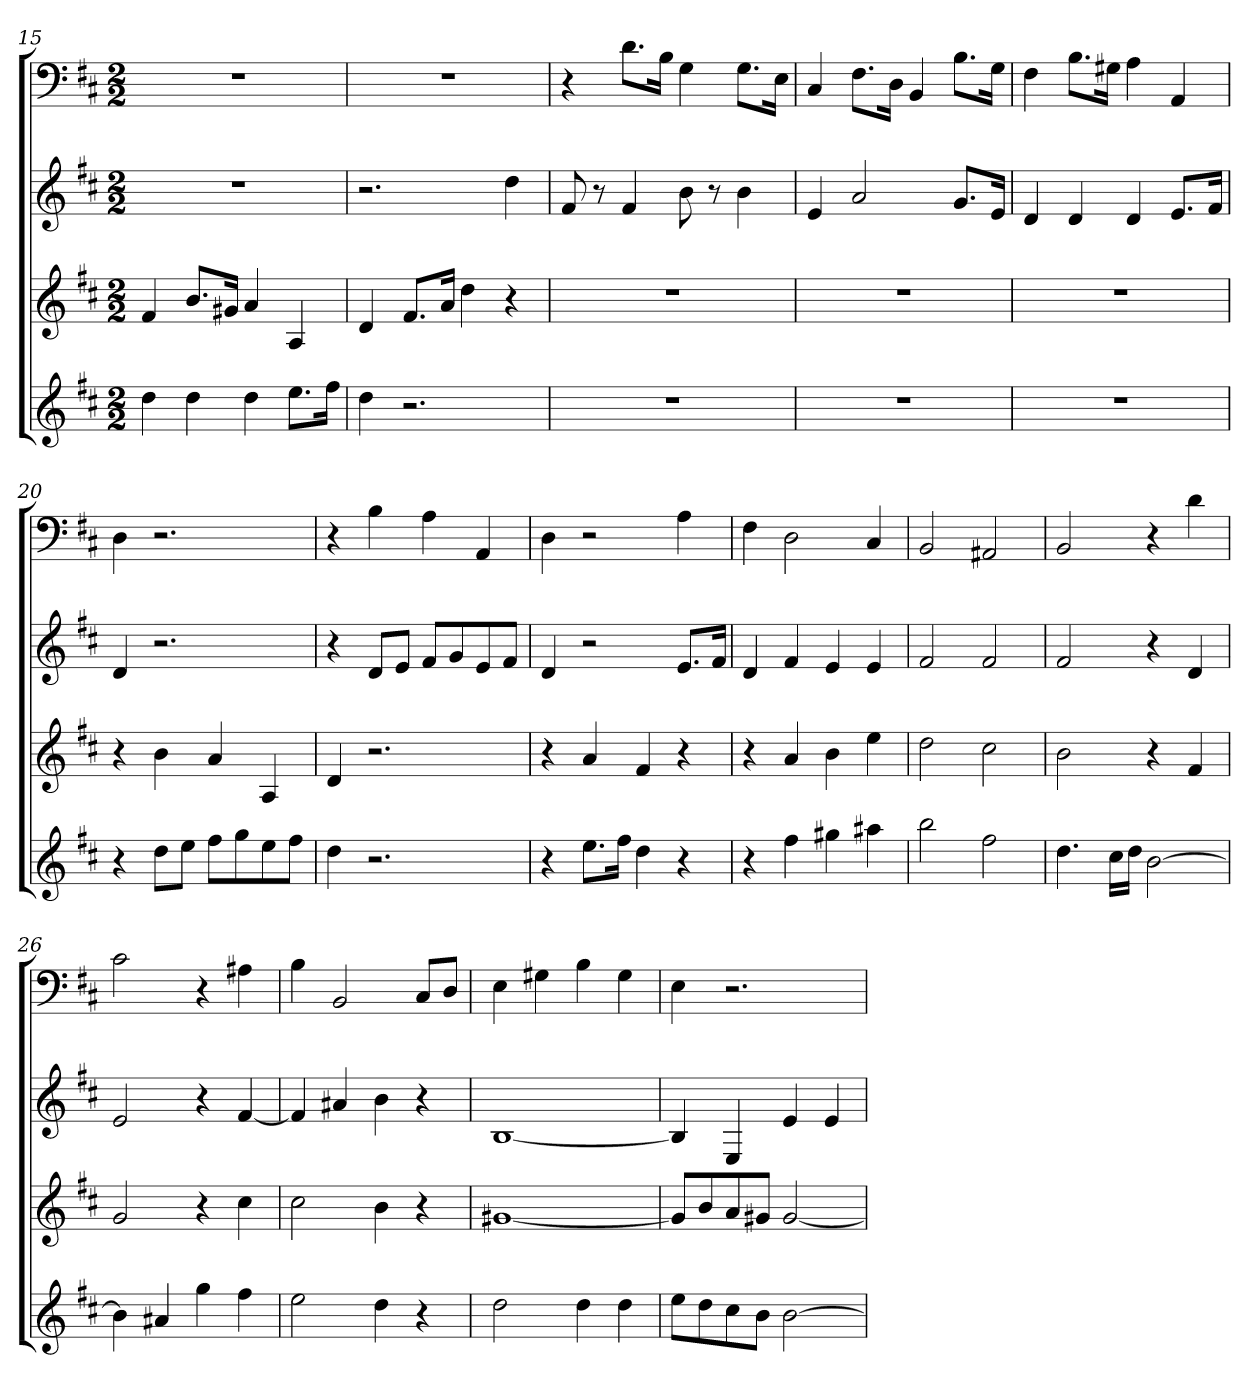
**kern	**kern	**kern	**kern
*part4	*part3	*part2	*part1
*staff4	*staff3	*staff2	*staff1
*k[f#c#]	*k[f#c#]	*k[f#c#]	*k[f#c#]
*D:	*D:	*D:	*D:
*M2/2	*M2/2	*M2/2	*M2/2
=15	=15	=15	=15
4dd	4f#	1r	1r
4dd	8.bL	.	.
.	16g#XJk	.	.
4dd	4a	.	.
8.eeL	4A	.	.
16ff#Jk	.	.	.
=16	=16	=16	=16
4dd	4d	2.r	1r
2.r	8.f#L	.	.
.	16aJk	.	.
.	4dd	.	.
.	4r	4dd	.
=17	=17	=17	=17
1r	1r	8f#	4r
.	.	8r	.
.	.	4f#	8.dL
.	.	.	16BJk
.	.	8b	4G
.	.	8r	.
.	.	4b	8.GL
.	.	.	16EJk
=18	=18	=18	=18
1r	1r	4e	4C#
.	.	2a	8.F#L
.	.	.	16DJk
.	.	.	4BB
.	.	8.gL	8.BL
.	.	16eJk	16GJk
=19	=19	=19	=19
1r	1r	4d	4F#
.	.	4d	8.BL
.	.	.	16G#XJk
.	.	4d	4A
.	.	8.eL	4AA
.	.	16f#Jk	.
=20	=20	=20	=20
4r	4r	4d	4D
8ddL	4b	2.r	2.r
8eeJ	.	.	.
8ff#L	4a	.	.
8gg	.	.	.
8ee	4A	.	.
8ff#J	.	.	.
=21	=21	=21	=21
4dd	4d	4r	4r
2.r	2.r	8dL	4B
.	.	8eJ	.
.	.	8f#L	4A
.	.	8g	.
.	.	8e	4AA
.	.	8f#J	.
=22	=22	=22	=22
4r	4r	4d	4D
8.eeL	4a	2r	2r
16ff#Jk	.	.	.
4dd	4f#	.	.
4r	4r	8.eL	4A
.	.	16f#Jk	.
=23	=23	=23	=23
4r	4r	4d	4F#
4ff#	4a	4f#	2D
4gg#X	4b	4e	.
4aa#X	4ee	4e	4C#
=24	=24	=24	=24
2bb	2dd	2f#	2BB
2ff#	2cc#	2f#	2AA#X
=25	=25	=25	=25
4.dd	2b	2f#	2BB
16cc#LL	.	.	.
16ddJJ	.	.	.
[2b	4r	4r	4r
.	4f#	4d	4d
=26	=26	=26	=26
4b]	2g	2e	2c#
4a#X	.	.	.
4gg	4r	4r	4r
4ff#	4cc#	[4f#	4A#X
=27	=27	=27	=27
2ee	2cc#	4f#]	4B
.	.	4a#X	2BB
4dd	4b	4b	.
4r	4r	4r	8C#L
.	.	.	8DJ
=28	=28	=28	=28
2dd	[1g#X	[1B	4E
.	.	.	4G#X
4dd	.	.	4B
4dd	.	.	4G#
=29	=29	=29	=29
8eeL	8g#L]	4B]	4E
8dd	8b	.	.
8cc#	8a	4E	2.r
8bJ	8g#XJ	.	.
[2b	[2g#	4e	.
.	.	4e	.
=	=	=	=
*-	*-	*-	*-
